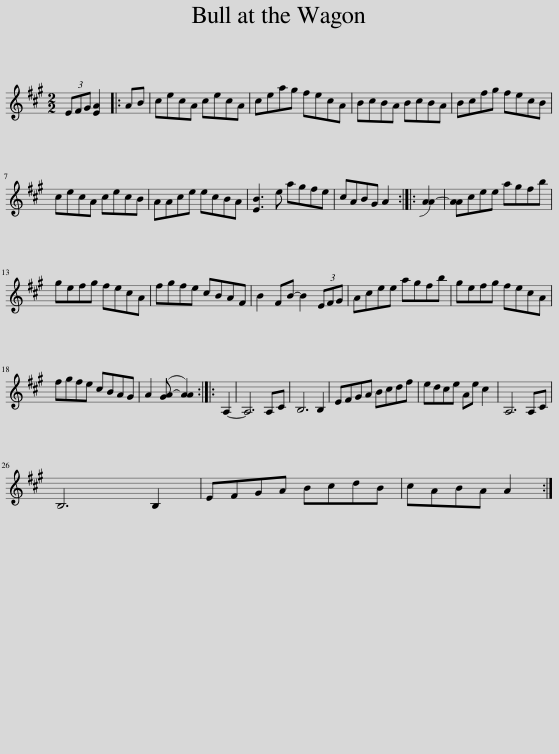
X:1
L:1/8
M:2/2
I:linebreak $
K:A
V:1 treble
V:1
 (3EFG [EA]2 |: AB | cecA cecA | ceag fecA | BcBA BcBA | %5
 Bcfg fecB |$ cecA cecB | AAce ecBA | [EB]3 e agfe | cABG A2 :: %10
 !slide![AA-]2 | [AA]cee agfb |$ gefg fecA | fgfe cBAF | B2 FB- B2 (3EFG | %15
 Acee agfb | gefg fecA |$ fgfe cBAG | A2 ([GA-] [AA]2) :: A,2- | %20
 A,6 A,C | B,6 B,2 | EFGA Bcdf | edce Ae c2 | A,6 A,C |$ %25
 B,6 B,2 | EFGA BcdB | cABA A2 :| %28
